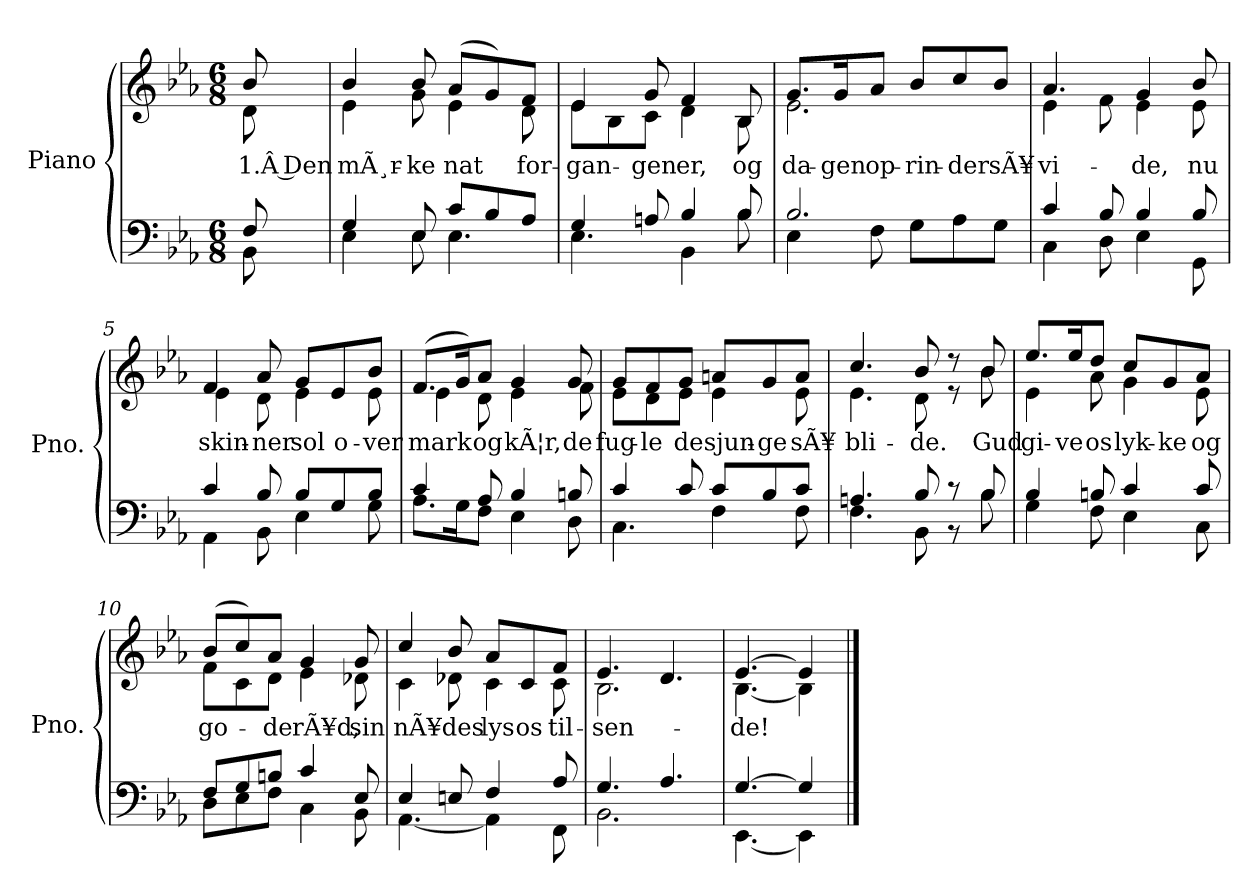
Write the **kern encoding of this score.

**kern	**kern	**text
*part1	*part1	*part1
*staff2	*staff1	*staff1
*I"Piano	*	*
*I'Pno.	*	*
*clefF4	*clefG2	*
*k[b-e-a-]	*k[b-e-a-]	*
*M6/8	*M6/8	*
=	=	=
*^	*	*
!	!	!	!LO:LY:b
*	*	*^	*
8F/	8BB-\	8b-/	8d\	1.Â Den
=1	=1	=1	=1	=1
!	!	!	!	!LO:LY:b
4G/	4E-\	4b-/	4e-\	mÃ¸r-
!	!	!	!	!LO:LY:b
8E-/	8E-\	8b-/	8g\	-ke
!	!	!	!	!LO:LY:b
8c/L	4.E-\	(>8a-/L	4e-\	nat
8B-/	.	8g/)	.	.
!	!	!	!	!LO:LY:b
8A-/J	.	8f/J	8d\	for-
=2	=2	=2	=2	=2
!	!	!	!	!LO:LY:b
4G/	4.E-\	4e-/	8e-\L	-gan-
.	.	.	8B-\	.
!	!	!	!	!LO:LY:b
8An/	.	8g/	8c\J	-gen
!	!	!	!	!LO:LY:b
4B-/	4BB-\	4f/	4d\	er,
!	!	!	!	!LO:LY:b
8B-/	8B-\	8B-/	8B-\	og
=3	=3	=3	=3	=3
!	!	!	!	!LO:LY:b
2.B-/	4E-\	8.g/L	2.e-\	da-
!	!	!	!	!LO:LY:b
.	.	16g/K	.	-gen
!	!	!	!	!LO:LY:b
.	8F\	8a-/J	.	op-
!	!	!	!	!LO:LY:b
.	8G\L	8b-/L	.	-rin-
!	!	!	!	!LO:LY:b
.	8A-\	8cc/	.	-der
!	!	!	!	!LO:LY:b
.	8G\J	8b-/J	.	sÃ¥
!!LO:LB:g=z	!!
=4	=4	=4	=4	=4
!	!	!	!	!LO:LY:b
4c/	4C\	4.a-/	4e-\	vi-
8B-/	8D\	.	8f\	.
!	!	!	!	!LO:LY:b
4B-/	4E-\	4g/	4e-\	-de,
!	!	!	!	!LO:LY:b
8B-/	8GG\	8b-/	8e-\	nu
=5	=5	=5	=5	=5
!	!	!	!	!LO:LY:b
4c/	4AA-\	4f/	4e-\	skin-
!	!	!	!	!LO:LY:b
8B-/	8BB-\	8a-/	8d\	-ner
!	!	!	!	!LO:LY:b
8B-/L	4E-\	8g/L	4e-\	sol
!	!	!	!	!LO:LY:b
8G/	.	8e-/	.	o-
!	!	!	!	!LO:LY:b
8B-/J	8G\	8b-/J	8e-\	-ver
=6	=6	=6	=6	=6
!	!	!	!	!LO:LY:b
4c/	8.A-\L	(>8.f/L	4e-\	mark
.	16G\K	16g/K)	.	.
!	!	!	!	!LO:LY:b
8A-/	8F\J	8a-/J	8d\	og
!	!	!	!	!LO:LY:b
4B-/	4E-\	4g/	4e-\	kÃ¦r,
!	!	!	!	!LO:LY:b
8Bn/	8D\	8g/	8f\	de
!!LO:LB:g=z	!!
=7	=7	=7	=7	=7
!	!	!	!	!LO:LY:b
4c/	4.C\	8g/L	8e-\L	fug-
!	!	!	!	!LO:LY:b
.	.	8f/	8d\	-le
!	!	!	!	!LO:LY:b
8c/	.	8g/J	8e-\J	de
!	!	!	!	!LO:LY:b
8c/L	4F\	8an/L	4e-\	sjun-
!	!	!	!	!LO:LY:b
8B-/	.	8g/	.	-ge
!	!	!	!	!LO:LY:b
8c/J	8F\	8a/J	8e-\	sÃ¥
=8	=8	=8	=8	=8
!	!	!	!	!LO:LY:b
4.An/	4.F\	4.cc/	4.e-\	bli-
!	!	!	!	!LO:LY:b
8B-/	8BB-\	8b-/	8d\	-de.
8r	8r	8r	8r	.
!	!	!	!	!LO:LY:b
8B-/	8B-\	8b-/	8b-\	Gud
=9	=9	=9	=9	=9
!	!	!	!	!LO:LY:b
4B-/	4G\	8.ee-/L	4e-\	gi-
!	!	!	!	!LO:LY:b
.	.	16ee-/K	.	-ve
!	!	!	!	!LO:LY:b
8Bn/	8F\	8dd/J	8a-\	os
!	!	!	!	!LO:LY:b
4c/	4E-\	8cc/L	4g\	lyk-
!	!	!	!	!LO:LY:b
.	.	8g/	.	-ke
!	!	!	!	!LO:LY:b
8c/	8C\	8a-/J	8e-\	og
=10	=10	=10	=10	=10
!	!	!	!	!LO:LY:b
8F/L	8D\L	(>8b-/L	8f\L	go-
8G/	8E-\	8cc/)	8c\	.
!	!	!	!	!LO:LY:b
8Bn/J	8F\J	8a-/J	8d\J	-de
!	!	!	!	!LO:LY:b
4c/	4C\	4g/	4e-\	rÃ¥d,
!	!	!	!	!LO:LY:b
8E-/	8BB-\	8g/	8d-X\	sin
!!LO:LB:g=z	!!
=11	=11	=11	=11	=11
!	!	!	!	!LO:LY:b
4E-/	[4.AA-\	4cc/	4c\	nÃ¥-
!	!	!	!	!LO:LY:b
8En/	.	8b-/	8d-X\	-des
!	!	!	!	!LO:LY:b
4F/	4AA-\]	8a-/L	4c\	lys
!	!	!	!	!LO:LY:b
.	.	8c/	.	os
!	!	!	!	!LO:LY:b
8A-/	8FF\	8f/J	8c\	til-
=12	=12	=12	=12	=12
!	!	!	!	!LO:LY:b
4.G/	2.BB-\	4.e-/	2.B-\	-sen-
4.A-/	.	4.d/	.	.
=13	=13	=13	=13	=13
!	!	!	!	!LO:LY:b
[4.G/	[4.EE-\	[4.e-/	[4.B-\	-de!
4G/]	4EE-\]	4e-/]	4B-\]	.
*v	*v	*	*	*
*	*v	*v	*
==	==	==
*-	*-	*-
